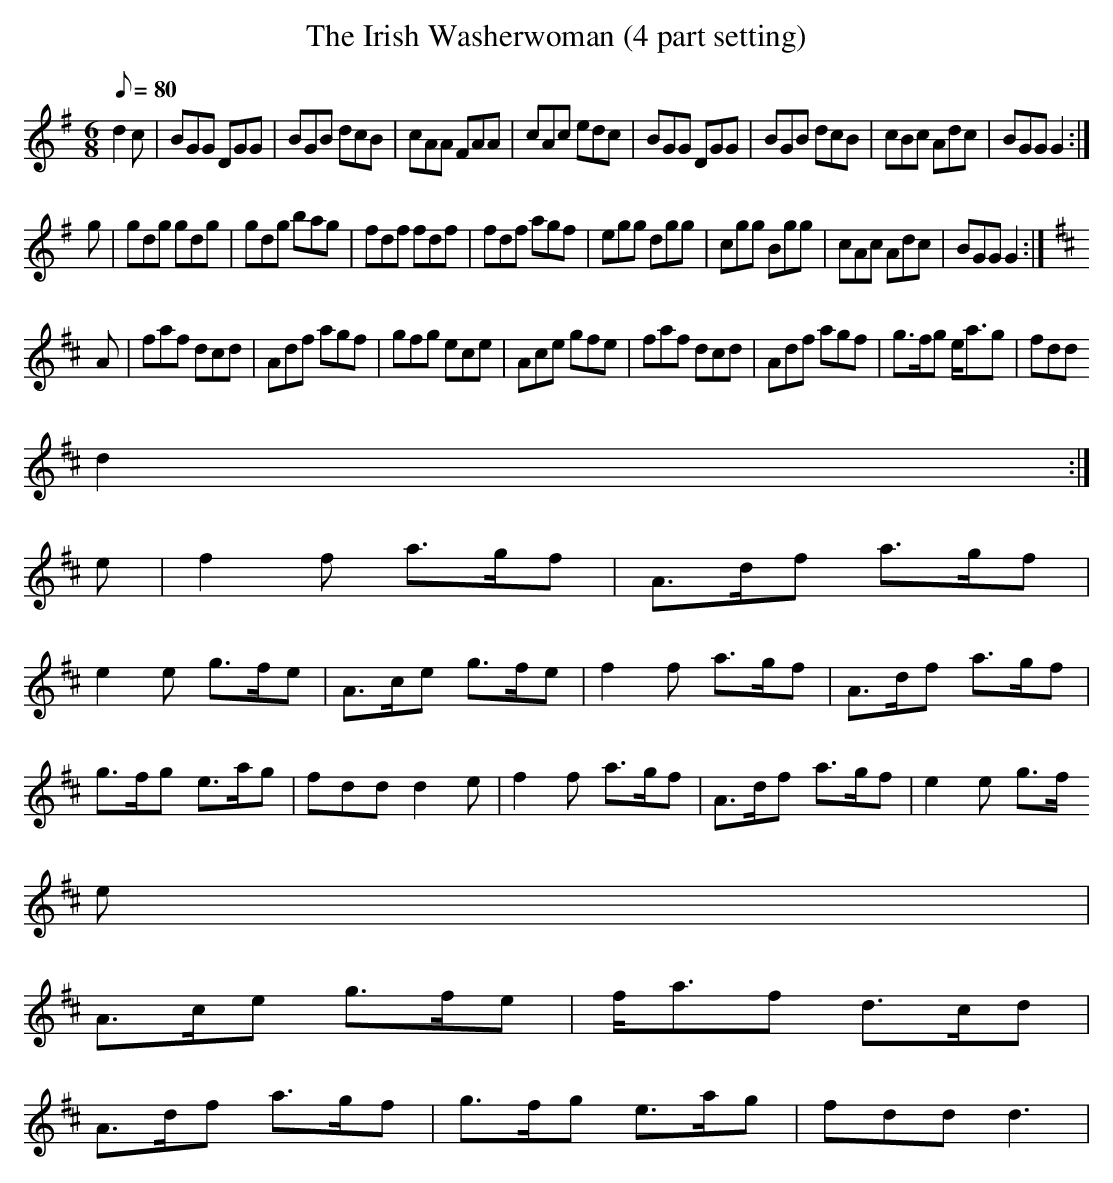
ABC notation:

X:1
T:The Irish Washerwoman (4 part setting)
M:6/8
L:1/8
Q:80
K:G
d2c|BGG DGG|BGB dcB|cAA FAA|cAc edc|BGG DGG|BGB dcB|cBc Adc|BGG G2:|
g|gdg gdg|gdg bag|fdf fdf|fdf agf|egg dgg|cgg Bgg|cAc Adc|BGG G2:|
K:D
A |faf dcd|Adf agf|gfg ece|Ace gfe|faf dcd|Adf agf|g3/2f/2g e/2a3/2g|fdd
 d2:|
e |f2 f a3/2g/2f|A3/2d/2f a3/2g/2f|
e2 e g3/2f/2e|A3/2c/2e g3/2f/2e|f2 f  a3/2g/2f|A3/2d/2f a3/2g/2f|
g3/2f/2g e3/2a/2g|fdd d2 e|f2  f  a3/2g/2f|A3/2d/2f a3/2g/2f|e2 e g3/2f/
2e|
A3/2c/2e g3/2f/2e|f/2a3/2f d3/2c/2d|
A3/2d/2f a3/2g/2f|g3/2f/2g e3/2a/2g|fdd d3|
